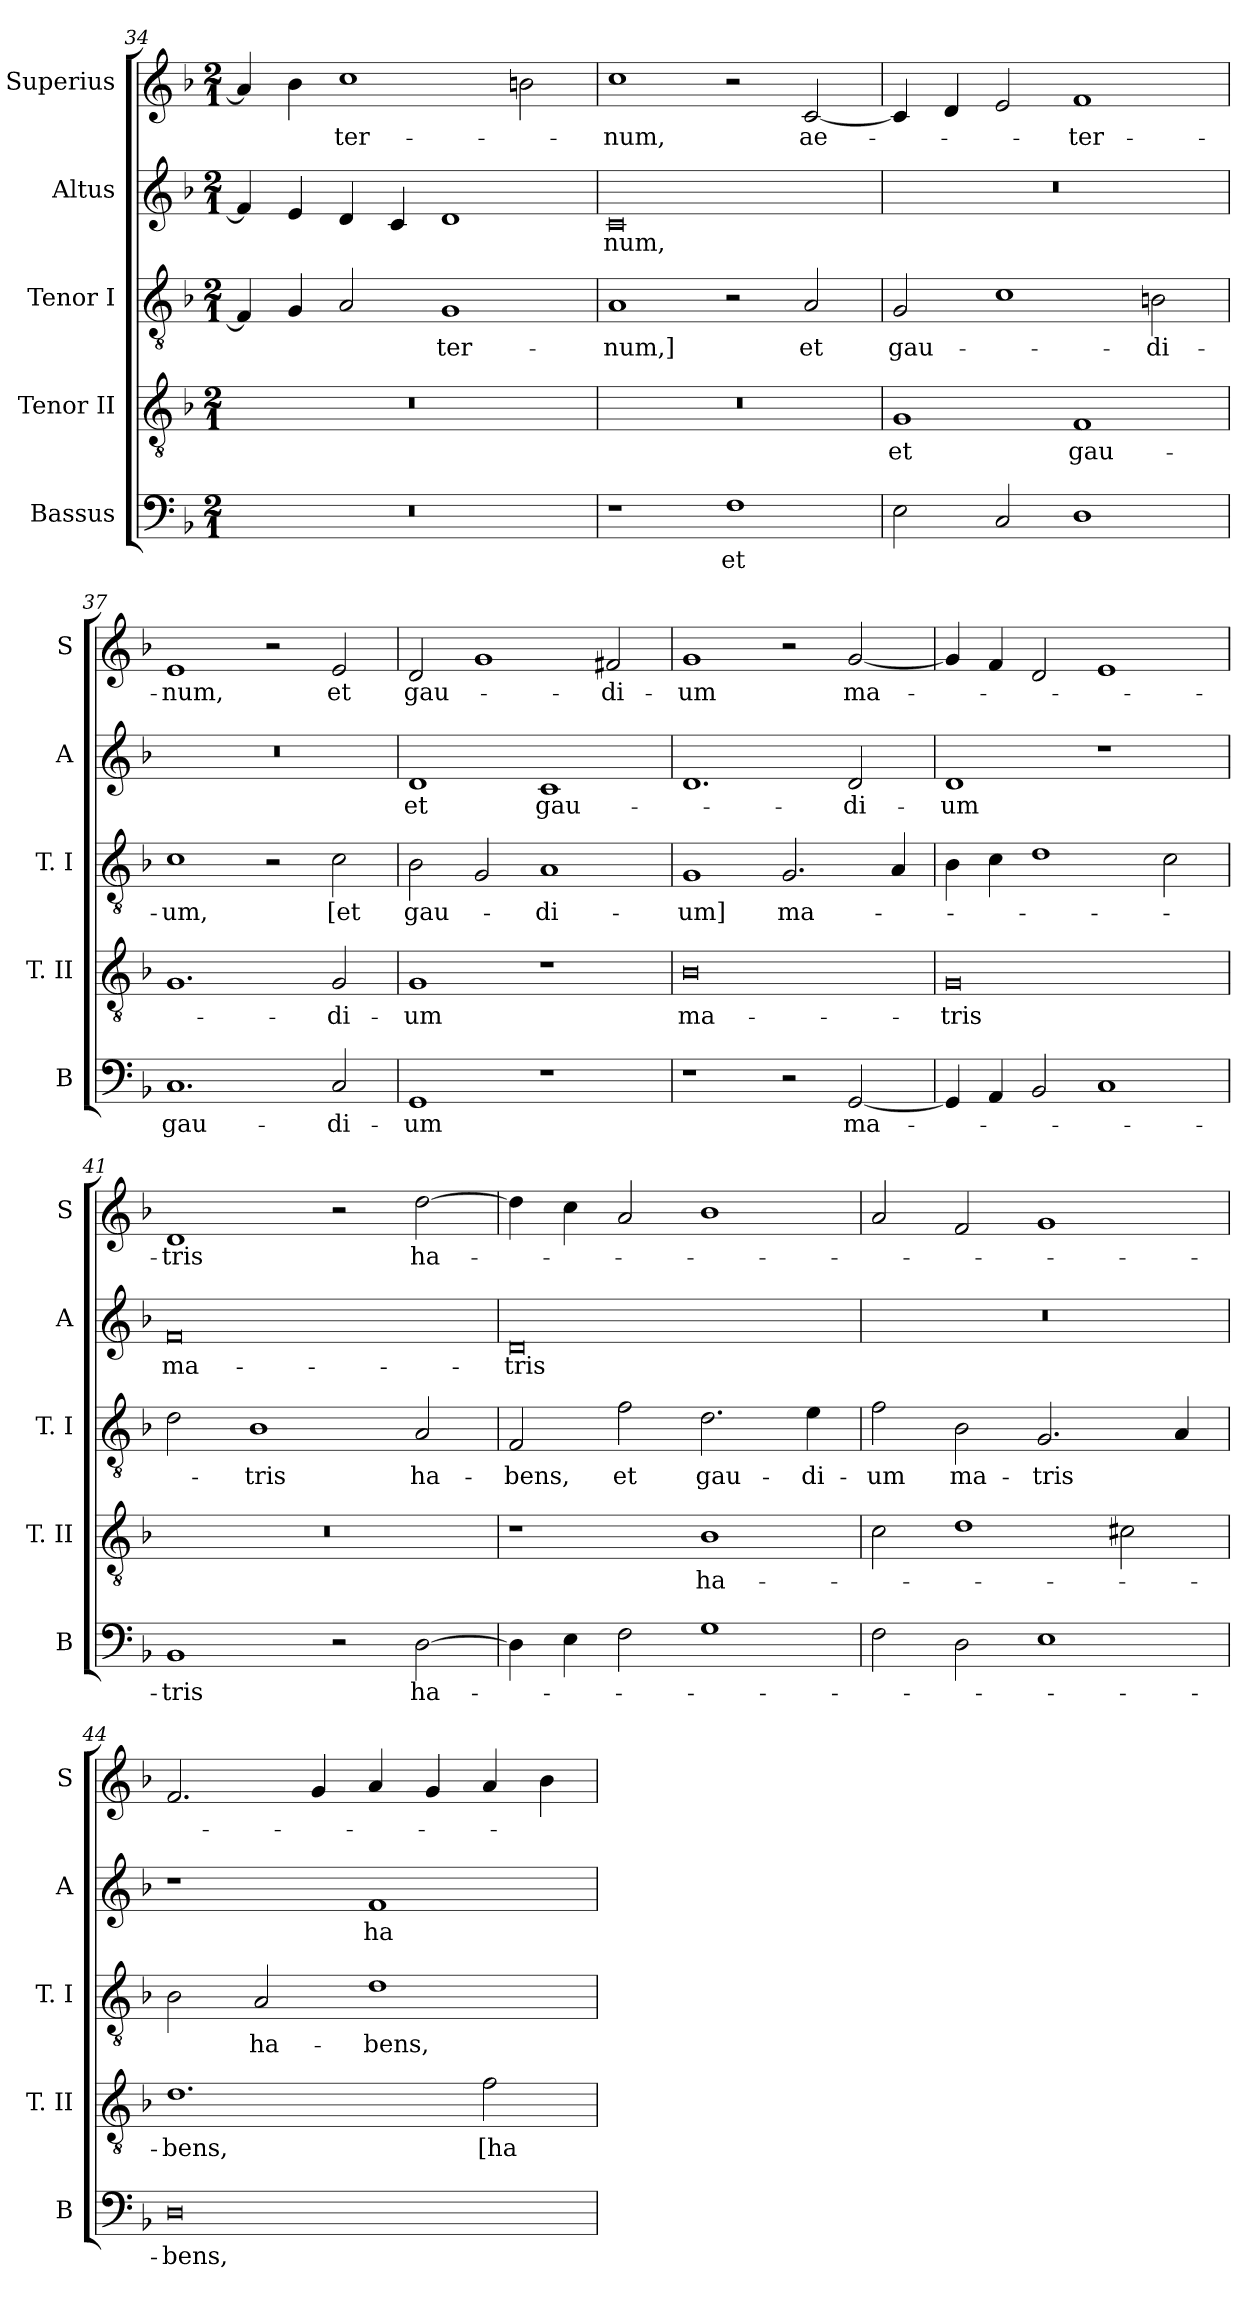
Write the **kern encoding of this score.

**kern	**text	**kern	**text	**kern	**text	**kern	**text	**kern	**text
*part5	*part5	*part4	*part4	*part3	*part3	*part2	*part2	*part1	*part1
*staff5	*staff5	*staff4	*staff4	*staff3	*staff3	*staff2	*staff2	*staff1	*staff1
*I"Bassus	*	*I"Tenor II	*	*I"Tenor I	*	*I"Altus	*	*I"Superius	*
*I'B	*	*I'T. II	*	*I'T. I	*	*I'A	*	*I'S	*
*clefF4	*	*clefGv2	*	*clefGv2	*	*clefG2	*	*clefG2	*
*k[b-]	*	*k[b-]	*	*k[b-]	*	*k[b-]	*	*k[b-]	*
*F:	*	*F:	*	*F:	*	*F:	*	*F:	*
*M2/1	*	*M2/1	*	*M2/1	*	*M2/1	*	*M2/1	*
=34	=34	=34	=34	=34	=34	=34	=34	=34	=34
0r	.	0r	.	4F]	.	4f]	.	4a]	.
.	.	.	.	4G	.	4e	.	4b-	.
.	.	.	.	2A	.	4d	.	1cc	-ter-
.	.	.	.	.	.	4c	.	.	.
.	.	.	.	1G	-ter-	1d	.	.	.
.	.	.	.	.	.	.	.	2bn	.
=35	=35	=35	=35	=35	=35	=35	=35	=35	=35
1r	.	0r	.	1A	-num,]	0c	-num,	1cc	-num,
1F	et	.	.	2r	.	.	.	2r	.
.	.	.	.	2A	et	.	.	[2c	ae-
=36	=36	=36	=36	=36	=36	=36	=36	=36	=36
2E	.	1G	et	2G	gau-	0r	.	4c]	.
.	.	.	.	.	.	.	.	4d	.
2C	.	.	.	1c	.	.	.	2e	.
1D	.	1F	gau-	.	.	.	.	1f	-ter-
.	.	.	.	2Bn	-di-	.	.	.	.
=37	=37	=37	=37	=37	=37	=37	=37	=37	=37
1.C	gau-	1.G	.	1c	-um,	0r	.	1e	-num,
.	.	.	.	2r	.	.	.	2r	.
2C	-di-	2G	-di-	2c	[et	.	.	2e	et
=38	=38	=38	=38	=38	=38	=38	=38	=38	=38
1GG	-um	1G	-um	2B-	gau-	1d	et	2d	gau-
.	.	.	.	2G	.	.	.	1g	.
1r	.	1r	.	1A	-di-	1c	gau-	.	.
.	.	.	.	.	.	.	.	2f#X	-di-
=39	=39	=39	=39	=39	=39	=39	=39	=39	=39
1r	.	0B-	ma-	1G	-um]	1.d	.	1g	-um
2r	.	.	.	2.G	ma-	.	.	2r	.
[2GG	ma-	.	.	.	.	2d	-di-	[2g	ma-
.	.	.	.	4A	.	.	.	.	.
=40	=40	=40	=40	=40	=40	=40	=40	=40	=40
4GG]	.	0G	-tris	4B-	.	1d	-um	4g]	.
4AA	.	.	.	4c	.	.	.	4f	.
2BB-	.	.	.	1d	.	.	.	2d	.
1C	.	.	.	.	.	1r	.	1e	.
.	.	.	.	2c	.	.	.	.	.
=41	=41	=41	=41	=41	=41	=41	=41	=41	=41
1BB-	-tris	0r	.	2d	.	0f	ma-	1d	-tris
.	.	.	.	1B-	-tris	.	.	.	.
2r	.	.	.	.	.	.	.	2r	.
[2D	ha-	.	.	2A	ha-	.	.	[2dd	ha-
=42	=42	=42	=42	=42	=42	=42	=42	=42	=42
4D]	.	1r	.	2F	-bens,	0d	-tris	4dd]	.
4E	.	.	.	.	.	.	.	4cc	.
2F	.	.	.	2f	et	.	.	2a	.
1G	.	1B-	ha-	2.d	gau-	.	.	1b-	.
.	.	.	.	4e	-di-	.	.	.	.
=43	=43	=43	=43	=43	=43	=43	=43	=43	=43
2F	.	2c	.	2f	-um	0r	.	2a	.
2D	.	1d	.	2B-	ma-	.	.	2f	.
1E	.	.	.	2.G	-tris	.	.	1g	.
.	.	2c#X	.	.	.	.	.	.	.
.	.	.	.	4A	.	.	.	.	.
=44	=44	=44	=44	=44	=44	=44	=44	=44	=44
0D	-bens,	1.d	-bens,	2B-	.	1r	.	2.f	.
.	.	.	.	2A	ha-	.	.	.	.
.	.	.	.	.	.	.	.	4g	.
.	.	.	.	1d	-bens,	1f	ha-	4a	.
.	.	.	.	.	.	.	.	4g	.
.	.	2f	[ha-	.	.	.	.	4a	.
.	.	.	.	.	.	.	.	4b-	.
=	=	=	=	=	=	=	=	=	=
*-	*-	*-	*-	*-	*-	*-	*-	*-	*-
